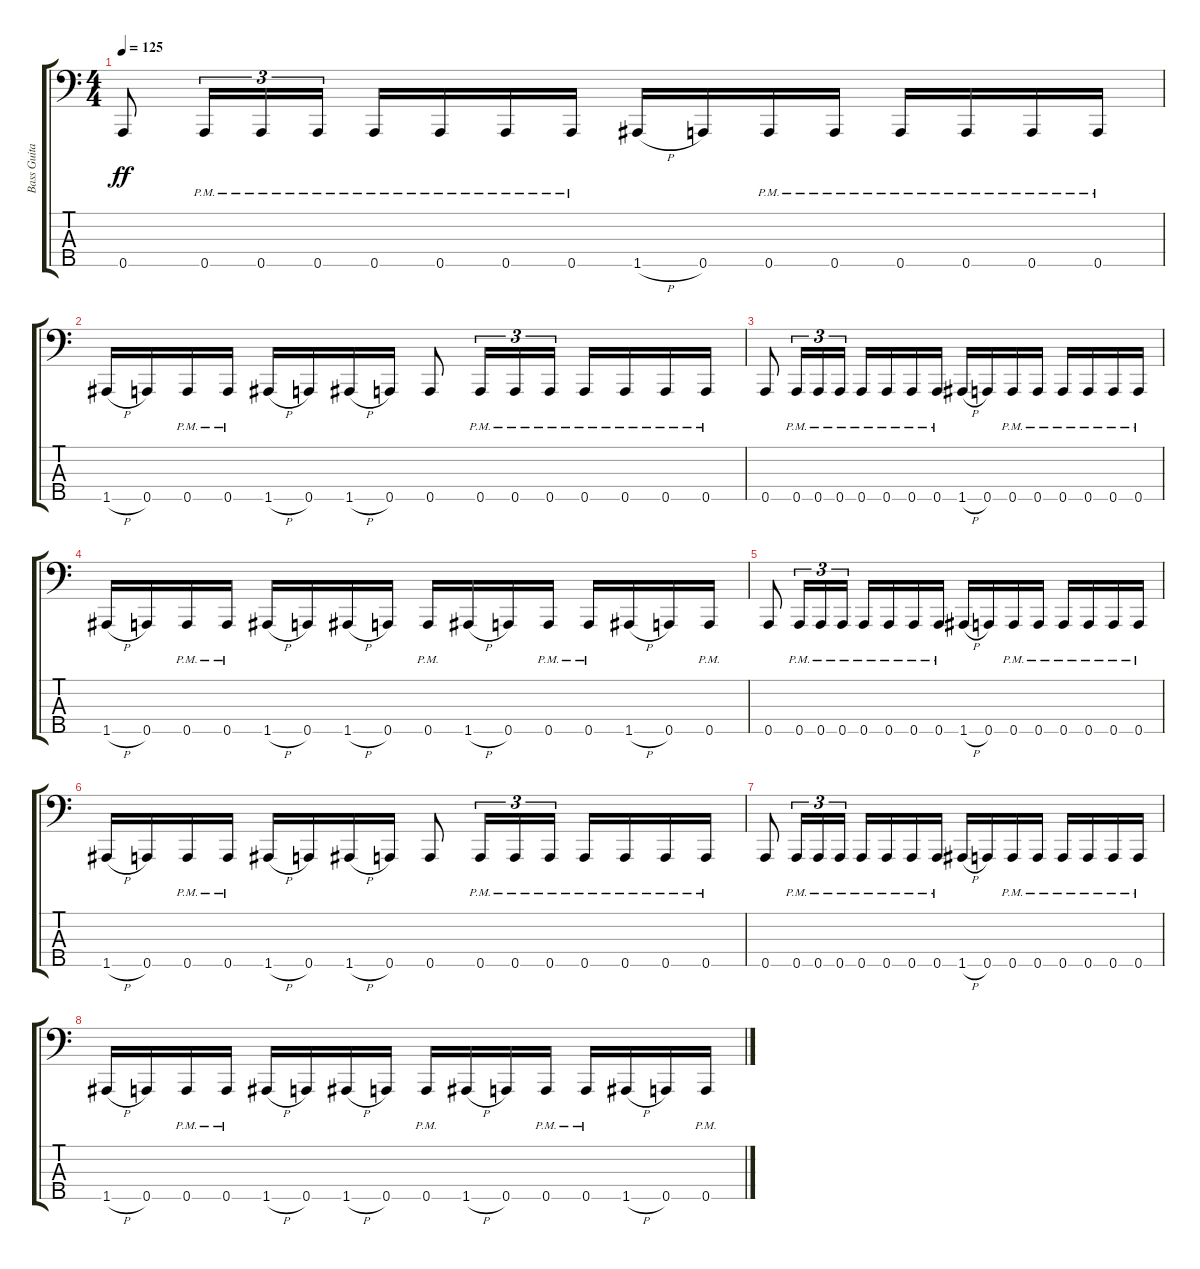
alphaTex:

\track ("Bass Guitar" "Bass Guita") {instrument electricbasspick}
\staff {score tabs}
\tuning (G2 D2 A1 E1 A0) {hide}
\ts (4 4)
\tempo 125
\clef f4
\ks c
0.5.8{dy ff} 0.5{pm}.16{tu (3 2)} 0.5{pm}.16{tu (3 2)} 0.5{pm}.16{tu (3 2)} 0.5{pm}.16 0.5{pm}.16 0.5{pm}.16 0.5{pm}.16 1.5{h}.16 0.5.16 0.5{pm}.16 0.5{pm}.16 0.5{pm}.16 0.5{pm}.16 0.5{pm}.16 0.5{pm}.16 |
1.5{h}.16 0.5.16 0.5{pm}.16 0.5{pm}.16 1.5{h}.16 0.5.16 1.5{h}.16 0.5.16 0.5.8 0.5{pm}.16{tu (3 2)} 0.5{pm}.16{tu (3 2)} 0.5{pm}.16{tu (3 2)} 0.5{pm}.16 0.5{pm}.16 0.5{pm}.16 0.5{pm}.16 |
0.5.8 0.5{pm}.16{tu (3 2)} 0.5{pm}.16{tu (3 2)} 0.5{pm}.16{tu (3 2)} 0.5{pm}.16 0.5{pm}.16 0.5{pm}.16 0.5{pm}.16 1.5{h}.16 0.5.16 0.5{pm}.16 0.5{pm}.16 0.5{pm}.16 0.5{pm}.16 0.5{pm}.16 0.5{pm}.16 |
1.5{h}.16 0.5.16 0.5{pm}.16 0.5{pm}.16 1.5{h}.16 0.5.16 1.5{h}.16 0.5.16 0.5{pm}.16 1.5{h}.16 0.5.16 0.5{pm}.16 0.5{pm}.16 1.5{h}.16 0.5.16 0.5{pm}.16 |
0.5.8 0.5{pm}.16{tu (3 2)} 0.5{pm}.16{tu (3 2)} 0.5{pm}.16{tu (3 2)} 0.5{pm}.16 0.5{pm}.16 0.5{pm}.16 0.5{pm}.16 1.5{h}.16 0.5.16 0.5{pm}.16 0.5{pm}.16 0.5{pm}.16 0.5{pm}.16 0.5{pm}.16 0.5{pm}.16 |
1.5{h}.16 0.5.16 0.5{pm}.16 0.5{pm}.16 1.5{h}.16 0.5.16 1.5{h}.16 0.5.16 0.5.8 0.5{pm}.16{tu (3 2)} 0.5{pm}.16{tu (3 2)} 0.5{pm}.16{tu (3 2)} 0.5{pm}.16 0.5{pm}.16 0.5{pm}.16 0.5{pm}.16 |
0.5.8 0.5{pm}.16{tu (3 2)} 0.5{pm}.16{tu (3 2)} 0.5{pm}.16{tu (3 2)} 0.5{pm}.16 0.5{pm}.16 0.5{pm}.16 0.5{pm}.16 1.5{h}.16 0.5.16 0.5{pm}.16 0.5{pm}.16 0.5{pm}.16 0.5{pm}.16 0.5{pm}.16 0.5{pm}.16 |
1.5{h}.16 0.5.16 0.5{pm}.16 0.5{pm}.16 1.5{h}.16 0.5.16 1.5{h}.16 0.5.16 0.5{pm}.16 1.5{h}.16 0.5.16 0.5{pm}.16 0.5{pm}.16 1.5{h}.16 0.5.16 0.5{pm}.16
